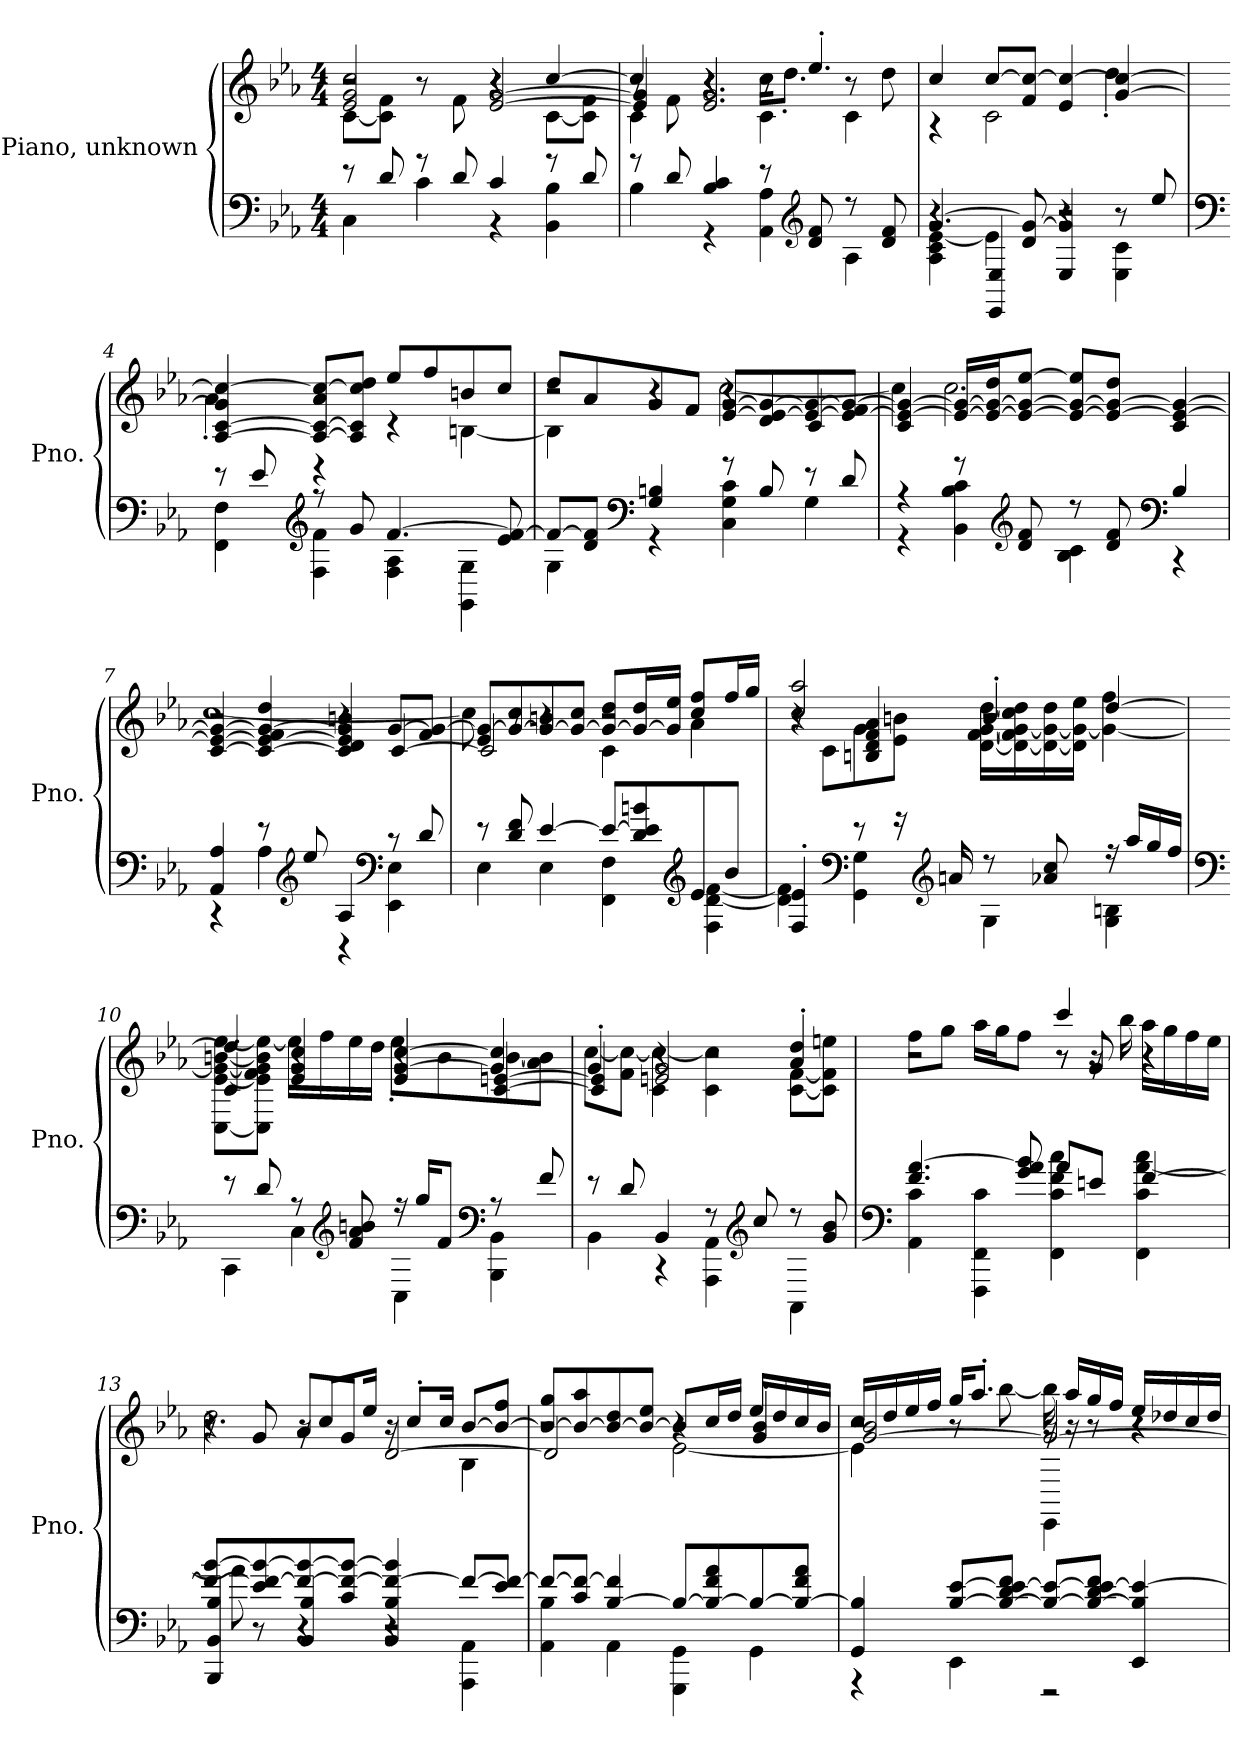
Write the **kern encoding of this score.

**kern	**kern
*part1	*part1
*staff2	*staff1
*I"Piano, unknown	*
*I'Pno.	*
*clefF4	*clefG2
*k[b-e-a-]	*k[b-e-a-]
*M4/4	*M4/4
*MM120	*MM120
=1	=1
*^	*^
*	*	*	*^
8r	4C\	2r	[8c\L	2e-/ 2g/ 2cc/
8d/	.	.	8c\] 8f\J	.
8r	4c\	.	8r	.
8d/	.	.	8f\	.
4c/	4r	4r	4r	[2e-/ [2g/
8r	4BB-\ 4B-\	[4cc/	[8c\L	.
8d/	.	.	8c\] 8f\J	.
=2	=2	=2	=2	=2
*	*	*	*	*^
8r	4B-\	4cc/]	8r	4e-/] 4g/]	4c\
8d/	.	.	8f\	.	.
4B-/ 4c/	4r	4r	4r	2.e-/ 2.g/	4r
8r	4AA-\ 4A-\	8r	16cc\KL	.	4c\
.	.	.	8.dd'\J	.	.
*clefG2	*	*	*	*	*
8d/ 8f/	.	4.ee-'/	.	.	.
8r	4A-\	.	8r	.	4c\
8d/ 8f/	.	.	8dd\	.	.
*	*	*	*v	*v	*v
=3	=3	=3	=3
*	*^	*	*
[4.g/	4A-\ 4c\ [4e-\	4r	4cc/	4r
.	4e-\]	4EE-/ 4E-/	[8cc/L	2c\
8d/ 8g/_	.	.	8f/ 8cc/_J	.
4E-/ 4g/]	4r	2r	4e-/ 4cc/_	.
8r	4E-\ 4c\	.	[4g/ 4cc/_	4dd'\
8ee-/	.	.	.	.
*v	*v	*v	*	*
!!LO:LB:g=z	!!
=4	=4	=4
*clefF4	*	*
*^	*	*
8r	4FF\ 4F\	[4A-/ [4c/ 4g/] 4cc/_	4a-'\
8e-/	.	.	.
*clefG2	*	*	*
8r	4F\ 4f\	8A-/_ 8c/_ 8a-/ 8cc/_L	4r
8g/	.	8A-/] 8c/] 8cc/] 8dd/J	.
[4.f/	4F\ 4A-\	8ee-/L	4r
.	.	8ff/	.
.	4GG\ 4G\	8bn/	[4Bn\
8e-/ 8f/_	.	8cc/J	.
=5	=5	=5	=5
*	*	*	*^
8f/L_	4G\	8dd/L	4B\]	2r
8d/ 8f/]J	.	8a-/	.	.
*clefF4	*	*	*	*
4G/ 4Bn/	4r	8g/	4r	.
.	.	8f/J	.	.
8r	4C\ 4G\ 4c\	[8e-/ [8g/L	[2cc\	4r
8B/	.	8d/ 8e-/_ 8g/_	.	.
8r	4G\	8e-/_ 8g/_	.	4c/
8d/	.	8e-/_ 8f/ 8g/_J	.	.
*	*	*	*v	*v
=6	=6	=6	=6
4r	4r	4c/ 4e-/_ 4g/_	4cc\]
8r	4BB-\ 4B-\ 4c\	16e-/_ 16g/_LL	2.cc\
.	.	16e-/_ 16g/_ 16dd/J	.
*clefG2	*	*	*
8d/ 8f/	.	8e-/_ 8g/_ [8ee-/J	.
8r	4B-\ 4c\	8e-/_ 8g/_ 8ee-/]L	.
8d/ 8f/	.	8e-/_ 8g/_ 8dd/J	.
*clefF4	*	*	*
4B-/	4r	4c/ 4e-/_ 4g/_	.
!!LO:LB:g=z
=7	=7	=7	=7
*	*	*	*^
4AA-/ 4A-/	4r	[4c/ 4e-/_ 4g/_	[1cc	2r
8r	4A-\	4c/_ 4e-/_ 4f/ 4g/_ 4dd/	.	.
*clefG2	*	*	*	*
8ee-/	.	.	.	.
4A-/	4r	4c/] 4d/ 4e-/] 4g/] 4bn/	.	4r
*clefF4	*	*	*	*
8r	4EE-\ 4E-\	[8g/L	.	[4c/
8d/	.	8f/ 8g/_J	.	.
=8	=8	=8	=8	=8
8r	4E-\	8e-/ 8g/_L	8cc\]	2c/]
8d/ 8f/	.	8g/_ 8cc/	8r	.
[4e-/	4E-\	8g/_ 8bn/	4r	.
.	.	8g/_ 8cc/J	.	.
8e-/L_	4FF\ 4F\	8g/_ 8dd/L	4c\	2r
8d/ 8e-/] 8bn/	.	16g/_ 16dd/L	.	.
.	.	16g/] 16ee-/JJ	.	.
*clefG2	*	*	*	*
8e-/	4F\ [4d\ [4f\	8cc/ 8ff/L	4a-\	.
8b/J	.	16ff/L	.	.
.	.	16gg/JJ	.	.
!!LO:LB:g=z	!!	!!
=9	=9	=9	=9	=9
4F/' 4e-/'	4d\] 4f\]	2cc/ 2aa-/	8r	4r
.	.	.	8c\L	.
*clefF4	*	*	*	*
8r	4GG\ 4G\	.	8g\	4Bn/ 4d/ 4f/ 4a-/
16r	.	.	8e-\ 8bn\J	.
*clefG2	*	*	*	*
16an/	.	.	.	.
8r	4G\	4b'/	[16d\ [16f\ [16g\ [16dd\LL	2r
.	.	.	16d\_ 16f\] 16g\_ 16cc\ 16dd\]	.
8a-X/ 8cc/	.	.	16d\_ 16g\_ 16dd\	.
.	.	.	16d\] 16g\_ 16ee-\JJ	.
16r	4G\ 4Bn\	[4dd/	4g\_ 4ff\	.
16aa-/LL	.	.	.	.
16gg/	.	.	.	.
16ff/JJ	.	.	.	.
=10	=10	=10	=10	=10
*clefF4	*	*	*	*
8r	4CC\	4dd/]	[8C\ [8e-\ 8g\_ [8bn\ [8ee-\L	4c'/
8d/	.	.	8C\] 8e-\] 8f\ 8g\] 8b\] 8ee-\_J	.
8r	4C\	4e-/ 4g/ 4cc/	16ee-\LL]	4r
.	.	.	16ff\	.
*clefG2	*	*	*	*
8f/ 8a-/ 8bn/	.	.	16ee-\	.
.	.	.	16dd\JJ	.
16r	4C\	4e-/ [4g/ [4cc/	8ee-'\L	4r
16gg/KL	.	.	.	.
8f/J	.	.	8b\	.
*clefF4	*	*	*	*
8r	4BBB-\ 4BB-\	4g/] 4cc/]	[8b\	[4c/ [4en/
8f/	.	.	8a-\ 8b\]J	.
!!LO:LB:g=z	!!	!!
=11	=11	=11	=11	=11
8r	4BB-\	4g'/	[8cc\L	4c/] 4e/]
8d/	.	.	8f\ 8cc\_J	.
4BB-/	4r	2en/ 2g/	4c\ 4cc\_	4r
8r	4AAA-\ 4AA-\	.	4c\ 4cc\]	2r
*clefG2	*	*	*	*
8cc/	.	.	.	.
8r	4AA-\	4a-/' 4dd/'	[8c\ [8f\L	.
8g/ 8b-/	.	.	8c\] 8f\] 8een\J	.
=12	=12	=12	=12	=12
*clefF4	*	*	*	*
4.f/ [4.a-/	4AA-\ 4c\	2r	8ff\L	2r
.	.	.	8gg\J	.
.	4FFF\ 4FF\ 4c\	.	16aa-\LL	.
.	.	.	16gg\J	.
8g/ 8a-/] 8b-/	.	.	8ff\J	.
8a-/L	4FF\ 4c\ 4f\ 4cc\	4ccc/	8r	8r
8en/J	.	.	16r	8g/
.	.	.	16bb-\	.
[4f/	4FF\ 4c\ [4a-\ 4cc\	4r	16aa-\LL	4r
.	.	.	16gg\	.
.	.	.	16ff\	.
.	.	.	16ee-\JJ	.
!!LO:LB:g=z	!!	!!
=13	=13	=13	=13	=13
*	*^	*	*	*
8f/_ [8b-/L	8a-\]	4BBB-/ 4BB-/ 4B-/	8r	2.dd\	4r
8e-/ 8f/_ 8b-/_	8r	.	8g/	.	.
8f/_ 8b-/_	4r	4BB-/ 4B-/	16r	.	8a-/L
.	.	.	8cc'/L	.	.
8c/ 8f/_ 8b-/_J	.	.	.	.	8g/J
.	.	.	16ee-/Jk	.	.
4BB-/ 4B-/ 4f/_ 4b-/]	4r	2r	16r	.	[2d/
.	.	.	8cc'/L	.	.
.	.	.	16cc/Jk	.	.
8f/L_	4AAA-\ 4AA-\	.	[8b-/L	4B-\	.
8e-/ 8f/_J	.	.	8b-/_ 8ff/J	.	.
*	*v	*v	*	*	*
=14	=14	=14	=14	=14
8f/L_	4AA-\ 4B-\	8b-/_ 8gg/L	2r	2d/]
8c/ 8f/_J	.	8b-/_ 8aa-/	.	.
[4B-/ 4f/]	4AA-\	8b-/_ 8dd/	.	.
.	.	8b-/_ 8ee-/J	.	.
8B-/L_	4GGG\ 4GG\	8b-/L]	[2e-\	4r
8B-/_ 8f/ 8a-/	.	16cc/L	.	.
.	.	16dd/JJ	.	.
8B-/_	4GG\	16ee-/LL	.	4g/' 4b-/'
.	.	16dd/	.	.
8B-/_ 8f/ 8a-/J	.	16cc/	.	.
.	.	16b-/JJ	.	.
!!LO:PB:g=z
=15	=15	=15	=15	=15
*	*	*	*	*^
4GG/ 4B-/]	4r	16cc/LL	4e-\]	[2g/ 2b-/	2r
.	.	16dd/	.	.	.
.	.	16ee-/	.	.	.
.	.	16ff/JJ	.	.	.
[8B-/ [8e-/L	4EE-\	16gg/KL	8r	.	.
.	.	8.aa-'/J	.	.	.
8B-/_ 8d/ 8e-/_ 8f/J	.	.	[8bb-\	.	.
8B-/_ 8e-/_L	2r	16r	16bb-\]	2g/_	4EE-\
.	.	16aa-/LL	16r	.	.
8B-/_ 8d/ 8e-/_ 8f/J	.	16gg/	8r	.	.
.	.	16ff/JJ	.	.	.
4EE-/ 4B-/] 4e-/_	.	16ee-/LL	4r	.	4r
.	.	16dd-X/	.	.	.
.	.	16cc/	.	.	.
.	.	16dd-/JJ	.	.	.
*v	*v	*	*	*	*
*	*v	*v	*v	*v
=	=
*-	*-
